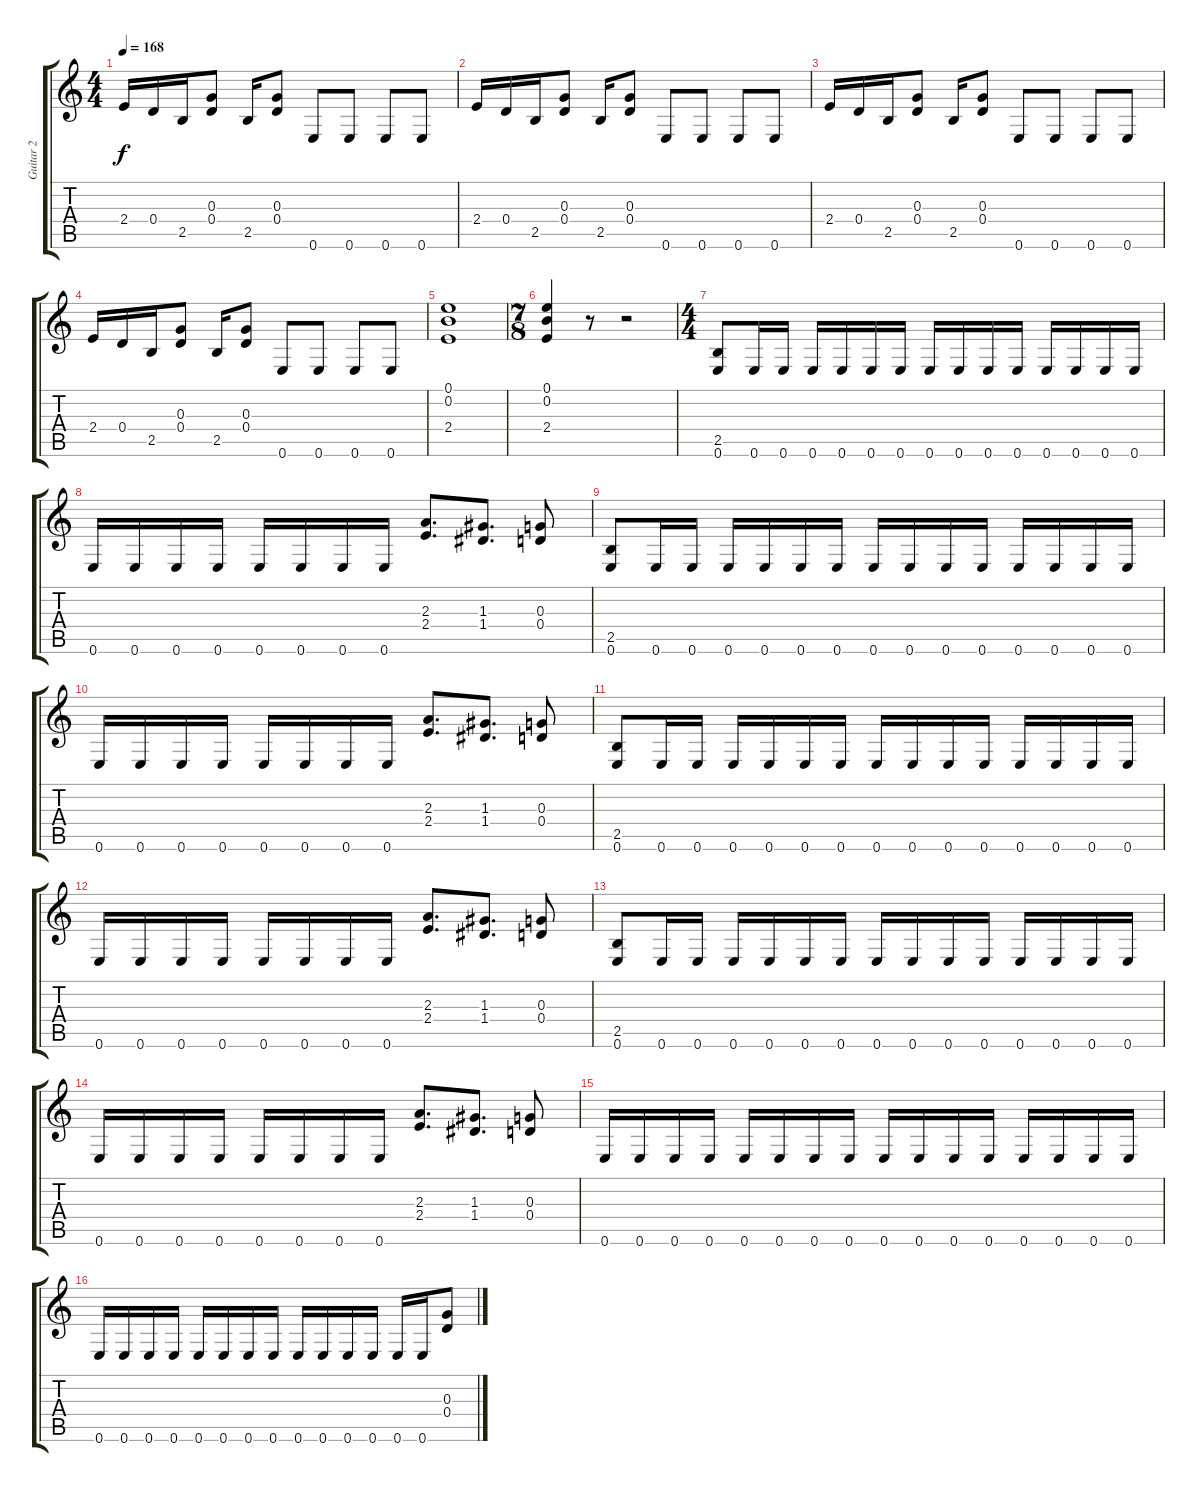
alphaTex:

\track ("Guitar 2" "Guitar 2") {instrument overdrivenguitar}
\staff {score tabs}
\tuning (E4 B3 G3 D3 A2 E2) {hide}
\ts (4 4)
\tempo 168
\clef g2
\ks c
2.4.16{dy f} 0.4.16 2.5.16 (0.3 0.4).8 2.5.16 (0.3 0.4).8 0.6.8 0.6.8 0.6.8 0.6.8 |
2.4.16 0.4.16 2.5.16 (0.3 0.4).8 2.5.16 (0.3 0.4).8 0.6.8 0.6.8 0.6.8 0.6.8 |
2.4.16 0.4.16 2.5.16 (0.3 0.4).8 2.5.16 (0.3 0.4).8 0.6.8 0.6.8 0.6.8 0.6.8 |
2.4.16 0.4.16 2.5.16 (0.3 0.4).8 2.5.16 (0.3 0.4).8 0.6.8 0.6.8 0.6.8 0.6.8 |
(0.1 0.2 2.4).1 |
\ts (7 8)
(0.1 0.2 2.4).4 r.8 r.2 |
\ts (4 4)
(2.5 0.6).8 0.6.16 0.6.16 0.6.16 0.6.16 0.6.16 0.6.16 0.6.16 0.6.16 0.6.16 0.6.16 0.6.16 0.6.16 0.6.16 0.6.16 |
0.6.16 0.6.16 0.6.16 0.6.16 0.6.16 0.6.16 0.6.16 0.6.16 (2.3 2.4).8{d} (1.3 1.4).8{d} (0.3 0.4).8 |
(2.5 0.6).8 0.6.16 0.6.16 0.6.16 0.6.16 0.6.16 0.6.16 0.6.16 0.6.16 0.6.16 0.6.16 0.6.16 0.6.16 0.6.16 0.6.16 |
0.6.16 0.6.16 0.6.16 0.6.16 0.6.16 0.6.16 0.6.16 0.6.16 (2.3 2.4).8{d} (1.3 1.4).8{d} (0.3 0.4).8 |
(2.5 0.6).8 0.6.16 0.6.16 0.6.16 0.6.16 0.6.16 0.6.16 0.6.16 0.6.16 0.6.16 0.6.16 0.6.16 0.6.16 0.6.16 0.6.16 |
0.6.16 0.6.16 0.6.16 0.6.16 0.6.16 0.6.16 0.6.16 0.6.16 (2.3 2.4).8{d} (1.3 1.4).8{d} (0.3 0.4).8 |
(2.5 0.6).8 0.6.16 0.6.16 0.6.16 0.6.16 0.6.16 0.6.16 0.6.16 0.6.16 0.6.16 0.6.16 0.6.16 0.6.16 0.6.16 0.6.16 |
0.6.16 0.6.16 0.6.16 0.6.16 0.6.16 0.6.16 0.6.16 0.6.16 (2.3 2.4).8{d} (1.3 1.4).8{d} (0.3 0.4).8 |
0.6.16 0.6.16 0.6.16 0.6.16 0.6.16 0.6.16 0.6.16 0.6.16 0.6.16 0.6.16 0.6.16 0.6.16 0.6.16 0.6.16 0.6.16 0.6.16 |
0.6.16 0.6.16 0.6.16 0.6.16 0.6.16 0.6.16 0.6.16 0.6.16 0.6.16 0.6.16 0.6.16 0.6.16 0.6.16 0.6.16 (0.3 0.4).8
